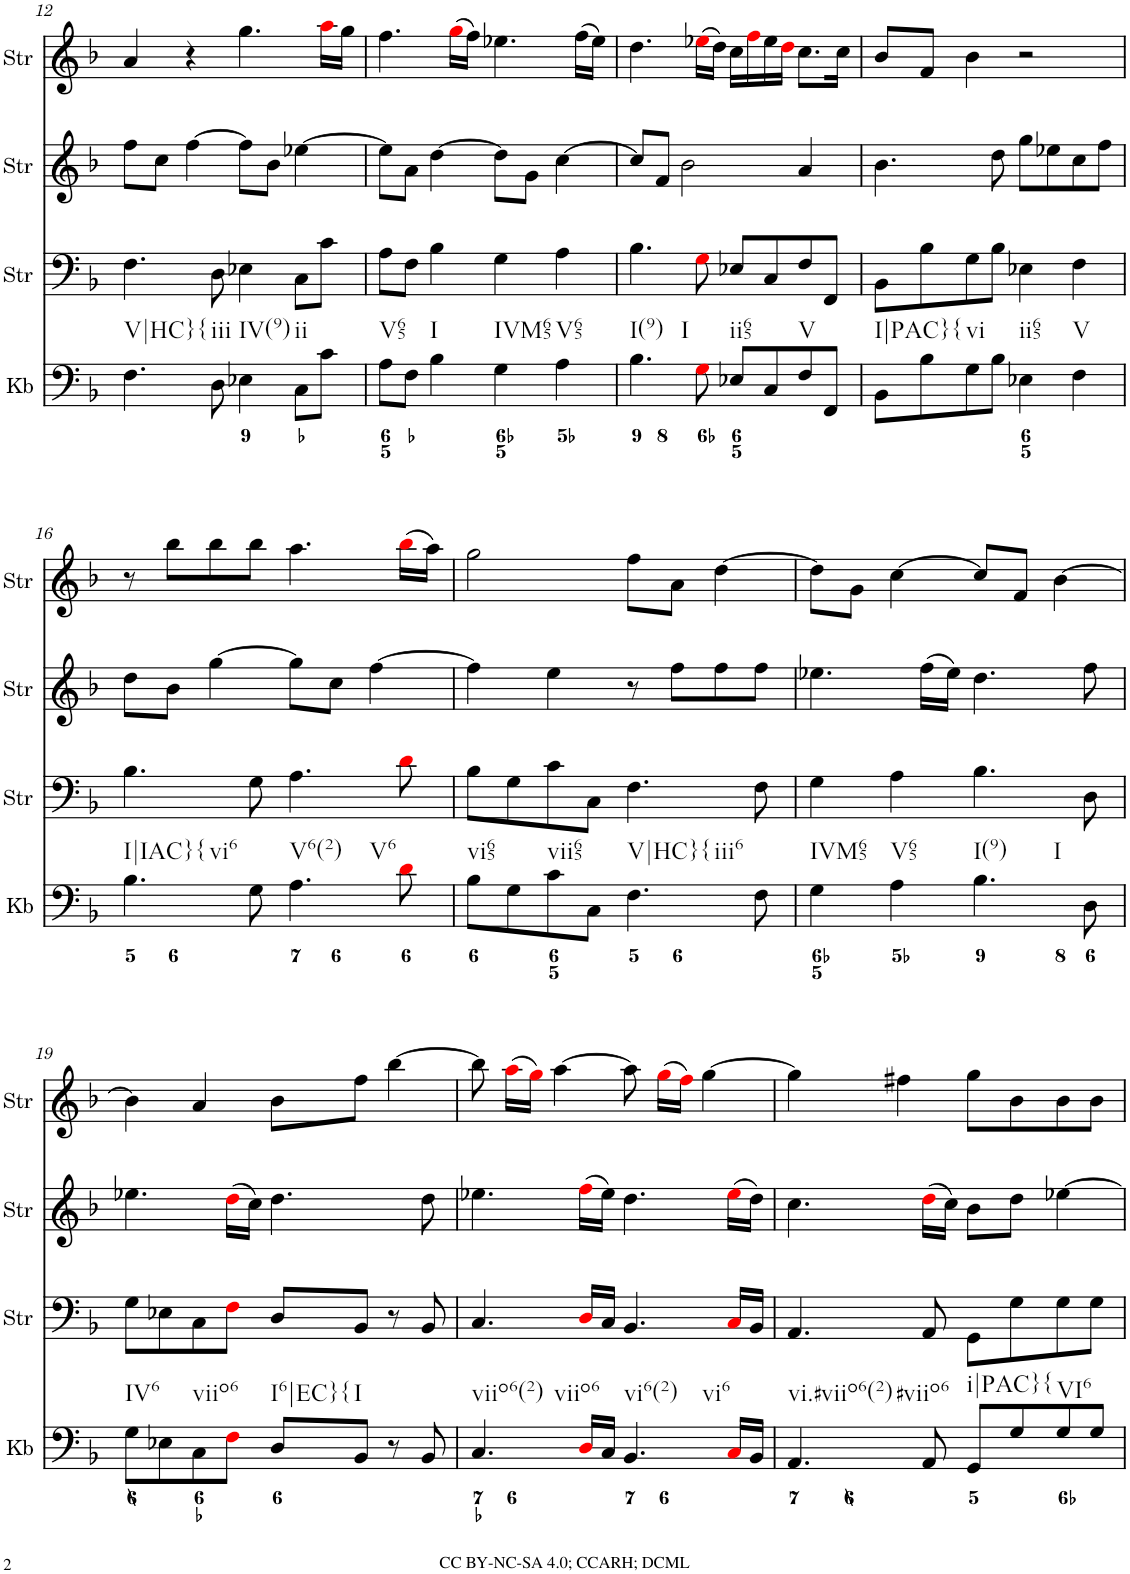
**kern	**kern	**kern	**kern
*part4	*part3	*part2	*part1
*staff4	*staff3	*staff2	*staff1
*I"Keyboard	*I"StringInstrument	*I"StringInstrument	*I"StringInstrument
*I'Kb	*I'Str	*I'Str	*I'Str
!!LO:PB:g=z
*clefF4	*clefF4	*clefG2	*clefG2
*k[b-]	*k[b-]	*k[b-]	*k[b-]
*M4/4	*M4/4	*M4/4	*M4/4
=12	=12	=12	=12
!LO:TX:b:t=V|HC}{	!	!	!
4.F\	4.F\	8ff\L	4a/
.	.	8cc\J	.
.	.	[4ff\	4r
!LO:TX:b:t=iii	!	!	!
8D\	8D\	.	.
!LO:TX:b:t=IV(9)	!	!	!
4E-X\	4E-X\	8ff\L]	4.gg\
.	.	8b-\J	.
!LO:TX:b:t=ii	!	!	!
8C\L	8C\L	[4ee-X\	.
8c\J	8c\J	.	16aai\LL
.	.	.	16gg\JJ
=13	=13	=13	=13
!LO:TX:b:t=V65	!	!	!
8A\L	8A\L	8ee-\L]	4.ff\
8F\J	8F\J	8a\J	.
!LO:TX:b:t=I	!	!	!
4B-\	4B-\	[4dd\	.
.	.	.	(16ggi\LL
.	.	.	16ff\JJ)
!LO:TX:b:t=IVM65	!	!	!
4G\	4G\	8dd\L]	4.ee-X\
.	.	8g\J	.
!LO:TX:b:t=V65	!	!	!
4A\	4A\	[4cc\	.
.	.	.	(16ff\LL
.	.	.	16ee-\JJ)
=14	=14	=14	=14
!LO:TX:b:t=I(9)	!	!	!
!LO:TX:b:t=I	!	!	!
4.B-\	4.B-\	8cc/L]	4.dd\
.	.	8f/J	.
.	.	2b-\	.
8Gi\	8Gi\	.	(16ee-Xi\LL
.	.	.	16dd\JJ)
!LO:TX:b:t=ii65	!	!	!
8E-X/L	8E-X/L	.	16cc\LL
.	.	.	16ffi\
8C/	8C/	.	16ee-\
.	.	.	16ddi\JJ
!LO:TX:b:t=V	!	!	!
8F/	8F/	4a/	8.cc\L
8FF/J	8FF/J	.	.
.	.	.	16cc\Jk
=15	=15	=15	=15
!LO:TX:b:t=I|PAC}{	!	!	!
8BB-\L	8BB-\L	4.b-\	8b-/L
8B-\	8B-\	.	8f/J
!LO:TX:b:t=vi	!	!	!
8G\	8G\	.	4b-\
8B-\J	8B-\J	8dd\	.
!LO:TX:b:t=ii65	!	!	!
4E-X\	4E-X\	8gg\L	2r
.	.	8ee-X\	.
!LO:TX:b:t=V	!	!	!
4F\	4F\	8cc\	.
.	.	8ff\J	.
!!LO:LB:g=z
=16	=16	=16	=16
!LO:TX:b:t=I|IAC}{	!	!	!
!LO:TX:b:t=vi6	!	!	!
4.B-\	4.B-\	8dd\L	8r
.	.	8b-\J	8bb-\L
.	.	[4gg\	8bb-\
8G\	8G\	.	8bb-\J
!LO:TX:b:t=V6(2)	!	!	!
!LO:TX:b:t=V6	!	!	!
4.A\	4.A\	8gg\L]	4.aa\
.	.	8cc\J	.
.	.	[4ff\	.
8di\	8di\	.	(16bb-i\LL
.	.	.	16aa\JJ)
=17	=17	=17	=17
!LO:TX:b:t=vi65	!	!	!
8B-\L	8B-\L	4ff\]	2gg\
8G\	8G\	.	.
!LO:TX:b:t=vii65	!	!	!
8c\	8c\	4ee\	.
8C\J	8C\J	.	.
!LO:TX:b:t=V|HC}{	!	!	!
!LO:TX:b:t=iii6	!	!	!
4.F\	4.F\	8r	8ff\L
.	.	8ff\L	8a\J
.	.	8ff\	[4dd\
8F\	8F\	8ff\J	.
=18	=18	=18	=18
!LO:TX:b:t=IVM65	!	!	!
4G\	4G\	4.ee-X\	8dd\L]
.	.	.	8g\J
!LO:TX:b:t=V65	!	!	!
4A\	4A\	.	[4cc\
.	.	(16ff\LL	.
.	.	16ee-\JJ)	.
!LO:TX:b:t=I(9)	!	!	!
!LO:TX:b:t=I	!	!	!
4.B-\	4.B-\	4.dd\	8cc/L]
.	.	.	8f/J
.	.	.	[4b-\
8D\	8D\	8ff\	.
!!LO:LB:g=z
=19	=19	=19	=19
!LO:TX:b:t=IV6	!	!	!
8G\L	8G\L	4.ee-X\	4b-\]
8E-X\	8E-X\	.	.
!LO:TX:b:t=viio6	!	!	!
8C\	8C\	.	4a/
8Fi\J	8Fi\J	(16ddi\LL	.
.	.	16cc\JJ)	.
!LO:TX:b:t=I6|EC}{	!	!	!
8D/L	8D/L	4.dd\	8b-\L
!LO:TX:b:t=I	!	!	!
8BB-/J	8BB-/J	.	8ff\J
8r	8r	.	[4bb-\
8BB-/	8BB-/	8dd\	.
=20	=20	=20	=20
!LO:TX:b:t=viio6(2)	!	!	!
!LO:TX:b:t=viio6	!	!	!
4.C/	4.C/	4.ee-X\	8bb-\]
.	.	.	(16aai\LL
.	.	.	16ggi\JJ)
.	.	.	[4aa\
16Di/LL	16Di/LL	(16ffi\LL	.
16C/JJ	16C/JJ	16ee-\JJ)	.
!LO:TX:b:t=vi6(2)	!	!	!
!LO:TX:b:t=vi6	!	!	!
4.BB-/	4.BB-/	4.dd\	8aa\]
.	.	.	(16ggi\LL
.	.	.	16ffi\JJ)
.	.	.	[4gg\
16Ci/LL	16Ci/LL	(16ee-i\LL	.
16BB-/JJ	16BB-/JJ	16dd\JJ)	.
=21	=21	=21	=21
!LO:TX:b:t=vi.#viio6(2)	!	!	!
!LO:TX:b:t=#viio6	!	!	!
4.AA/	4.AA/	4.cc\	4gg\]
.	.	.	4ff#X\
8AA/	8AA/	(16ddi\LL	.
.	.	16cc\JJ)	.
!LO:TX:b:t=i|PAC}{	!	!	!
8GG/L	8GG\L	8b-\L	8gg\L
8G/	8G\	8dd\J	8b-\
!LO:TX:b:t=VI6	!	!	!
8G/	8G\	[4ee-X\	8b-\
8G/J	8G\J	.	8b-\J
=	=	=	=
*-	*-	*-	*-
